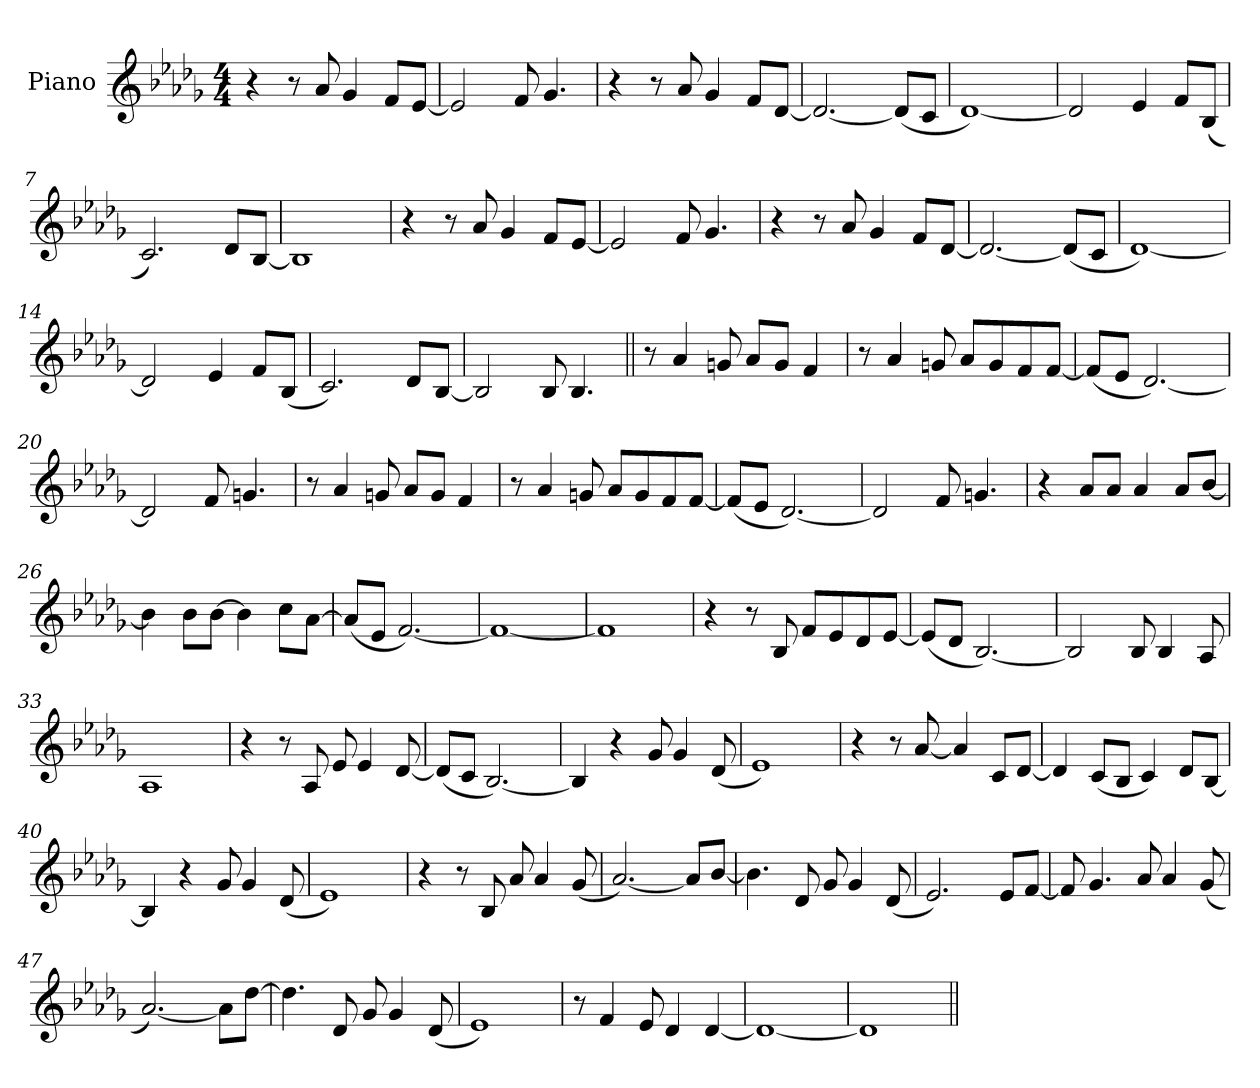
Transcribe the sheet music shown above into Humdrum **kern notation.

**kern
*part1
*staff1
*I"Piano
*I'Pno.
*clefG2
*k[b-e-a-d-g-]
*M4/4
*MM143
=1
4r
8r
8a-
4g-
8fL
[8e-J
=2
2e-]
8f
4.g-
=3
4r
8r
8a-
4g-
8fL
[8d-J
=4
2.d-_
(<8d-L]
8cJ
=5
[1d-)
=6
2d-]
4e-
8fL
(<8B-J
=7
2.c)
8d-L
[8B-J
=8
1B-]
=9
4r
8r
8a-
4g-
8fL
[8e-J
=10
2e-]
8f
4.g-
=11
4r
8r
8a-
4g-
8fL
[8d-J
=12
2.d-_
(<8d-L]
8cJ
=13
[1d-)
=14
2d-]
4e-
8fL
(<8B-J
=15
2.c)
8d-L
[8B-J
=16
2B-]
8B-
4.B-
=17||
8r
4a-
8gn
8a-L
8gJ
4f
=18
8r
4a-
8gn
8a-L
8g
8f
[8fJ
=19
(<8fL]
8e-J
[2.d-)
=20
2d-]
8f
4.gn
=21
8r
4a-
8gn
8a-L
8gJ
4f
=22
8r
4a-
8gn
8a-L
8g
8f
[8fJ
=23
(<8fL]
8e-J
[2.d-)
=24
2d-]
8f
4.gn
=25
4r
8a-L
8a-J
4a-
8a-L
[8b-J
=26
4b-]
8b-L
[8b-J
4b-]
8ccL
[8a-J
=27
(<8a-L]
8e-J
[2.f)
=28
1f_
=29
1f]
=30
4r
8r
8B-
8fL
8e-
8d-
[8e-J
=31
(<8e-L]
8d-J
[2.B-)
=32
2B-]
8B-
4B-
8A-
=33
1A-
=34
4r
8r
8A-
8e-
4e-
[8d-
=35
(<8d-L]
8cJ
[2.B-)
=36
4B-]
4r
8g-
4g-
(<8d-
=37
1e-)
=38
4r
8r
[8a-
4a-]
8cL
[8d-J
=39
4d-]
(<8cL
8B-J
4c)
8d-L
[8B-J
=40
4B-]
4r
8g-
4g-
(<8d-
=41
1e-)
=42
4r
8r
8B-
8a-
4a-
(<8g-
=43
[2.a-)
8a-L]
[8b-J
=44
4.b-]
8d-
8g-
4g-
(<8d-
=45
2.e-)
8e-L
[8fJ
=46
8f]
4.g-
8a-
4a-
(<8g-
=47
[2.a-)
8a-L]
[8dd-J
=48
4.dd-]
8d-
8g-
4g-
(<8d-
=49
1e-)
=50
8r
4f
8e-
4d-
[4d-
=51
1d-_
=52
1d-]
=||
*-
